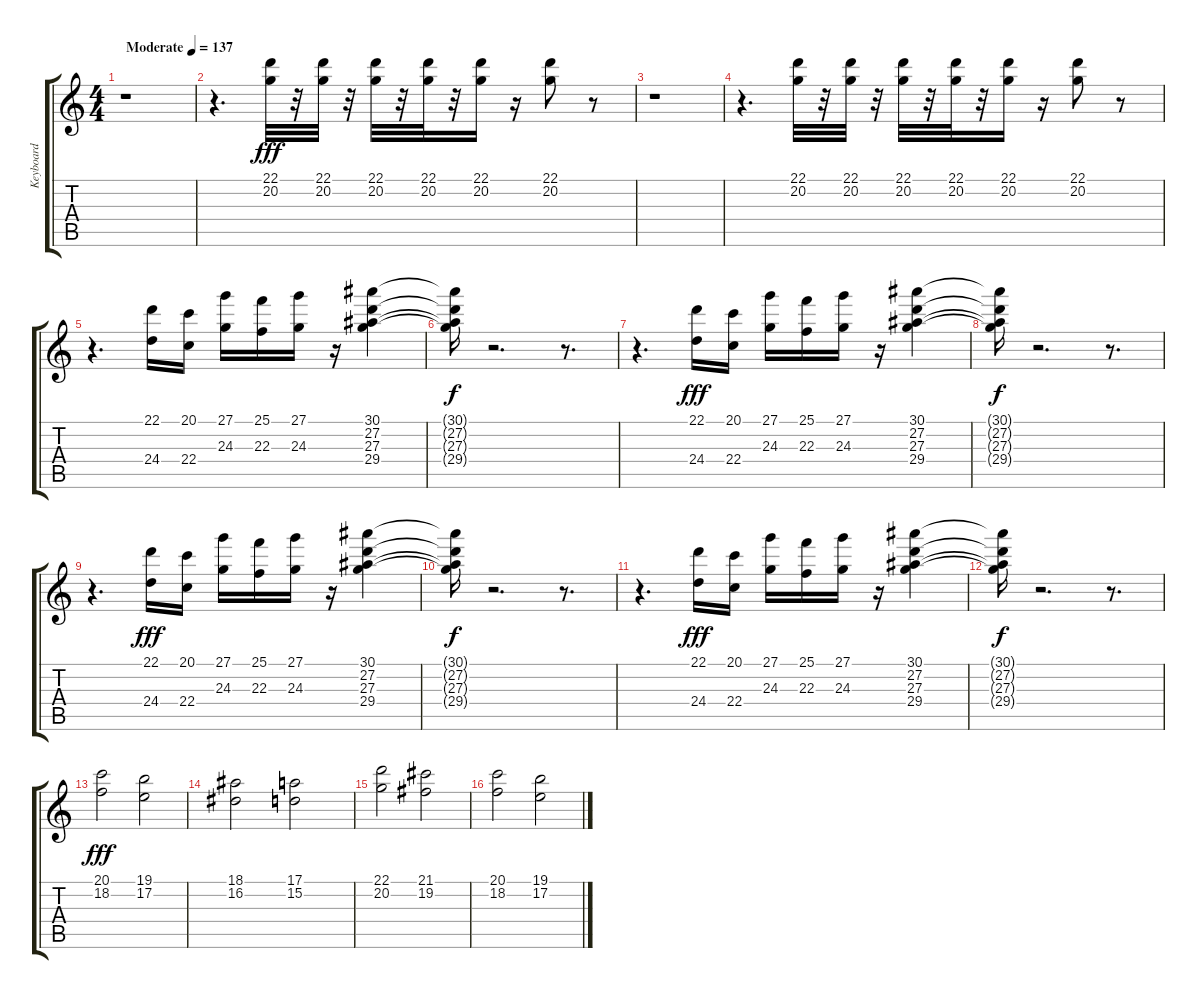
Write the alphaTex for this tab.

\track ("Keyboard" "Keyboard") {instrument rockorgan}
\staff {score tabs}
\tuning (E4 B3 G3 D3 A2 E2) {hide}
\ts (4 4)
\tempo (137 "Moderate")
\clef g2
\ks c
r.1{dy fff instrument rockorgan} |
r.4{d} (22.1 20.2).32 r.32 (22.1 20.2).32 r.32 (22.1 20.2).32 r.32 (22.1 20.2).32 r.32 (22.1 20.2).16 r.16 (22.1 20.2).8 r.8 |
r.1 |
r.4{d} (22.1 20.2).32 r.32 (22.1 20.2).32 r.32 (22.1 20.2).32 r.32 (22.1 20.2).32 r.32 (22.1 20.2).16 r.16 (22.1 20.2).8 r.8 |
r.4{d} (22.1 24.4).16 (20.1 22.4).16 (27.1 24.3).16 (25.1 22.3).16 (27.1 24.3).16 r.16 (30.1 27.2 27.3 29.4).4 |
(30.1{t} 27.2{t} 27.3{t} 29.4{t}).16{dy f} r.2{d} r.8{d} |
r.4{d} (22.1 24.4).16{dy fff} (20.1 22.4).16 (27.1 24.3).16 (25.1 22.3).16 (27.1 24.3).16 r.16 (30.1 27.2 27.3 29.4).4 |
(30.1{t} 27.2{t} 27.3{t} 29.4{t}).16{dy f} r.2{d} r.8{d} |
r.4{d} (22.1 24.4).16{dy fff} (20.1 22.4).16 (27.1 24.3).16 (25.1 22.3).16 (27.1 24.3).16 r.16 (30.1 27.2 27.3 29.4).4 |
(30.1{t} 27.2{t} 27.3{t} 29.4{t}).16{dy f} r.2{d} r.8{d} |
r.4{d} (22.1 24.4).16{dy fff} (20.1 22.4).16 (27.1 24.3).16 (25.1 22.3).16 (27.1 24.3).16 r.16 (30.1 27.2 27.3 29.4).4 |
(30.1{t} 27.2{t} 27.3{t} 29.4{t}).16{dy f} r.2{d} r.8{d} |
(20.1 18.2).2{dy fff} (19.1 17.2).2 |
(18.1 16.2).2 (17.1 15.2).2 |
(22.1 20.2).2 (21.1 19.2).2 |
(20.1 18.2).2 (19.1 17.2).2
